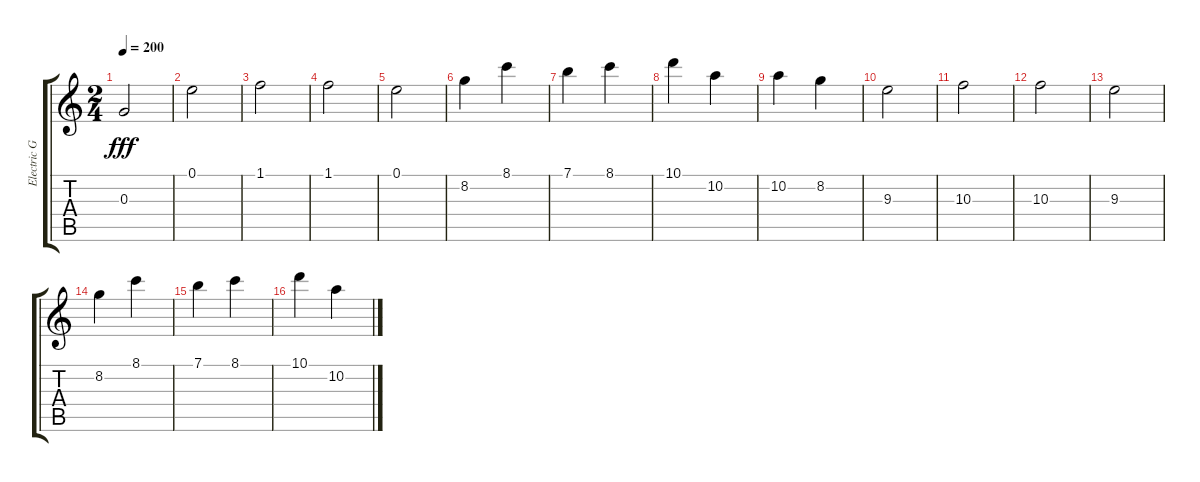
\track ("Electric Guitar 2" "Electric G") {instrument overdrivenguitar}
\staff {score tabs}
\tuning (E4 B3 G3 D3 A2 E2) {hide}
\ts (2 4)
\tempo 200
\clef g2
\ks c
0.3.2{dy fff} |
0.1.2 |
1.1.2 |
1.1.2 |
0.1.2 |
8.2.4 8.1.4 |
7.1.4 8.1.4 |
10.1.4 10.2.4 |
10.2.4 8.2.4 |
9.3.2 |
10.3.2 |
10.3.2 |
9.3.2 |
8.2.4 8.1.4 |
7.1.4 8.1.4 |
10.1.4 10.2.4
